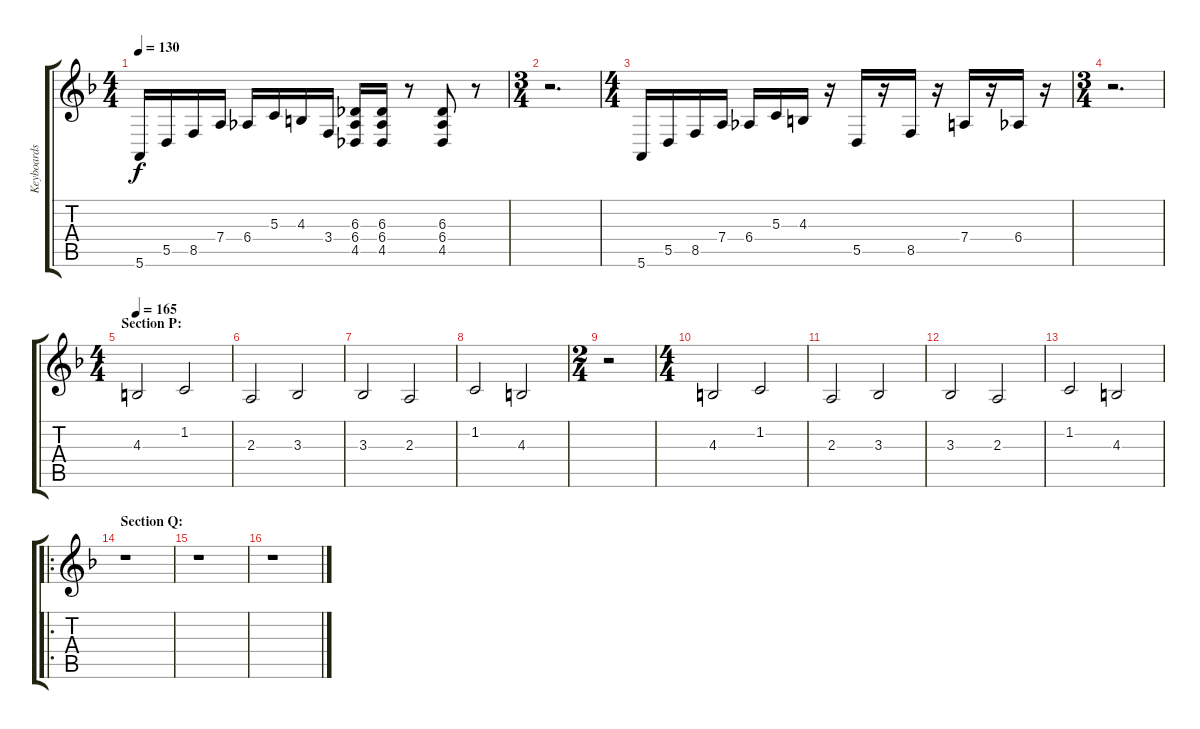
\track ("Keyboards" "Keyboards") {instrument lead1square}
\staff {score tabs}
\tuning (E4 B3 G3 D3 A2 E2) {hide}
\ts (4 4)
\tempo 130
\clef g2
\ks f
5.6.16{dy f} 5.5.16 8.5.16 7.4.16 6.4.16 5.3.16 4.3.16 3.4.16 (6.3 6.4 4.5).16 (6.3 6.4 4.5).16 r.8 (6.3 6.4 4.5).8 r.8 |
\ts (3 4)
r.2{d} |
\ts (4 4)
5.6.16 5.5.16 8.5.16 7.4.16 6.4.16 5.3.16 4.3.16 r.16 5.5.16 r.16 8.5.16 r.16 7.4.16 r.16 6.4.16 r.16 |
\ts (3 4)
r.2{d} |
\ts (4 4)
\section ("" "Section P:")
\tempo 165
4.3.2{volume 11 balance 8 instrument synthstrings1} 1.2.2 |
2.3.2 3.3.2 |
3.3.2 2.3.2 |
1.2.2 4.3.2 |
\ts (2 4)
r.2 |
\ts (4 4)
4.3.2 1.2.2 |
2.3.2 3.3.2 |
3.3.2 2.3.2 |
1.2.2 4.3.2 |
\ro
\section ("" "Section Q:")
r.1 |
r.1 |
r.1
